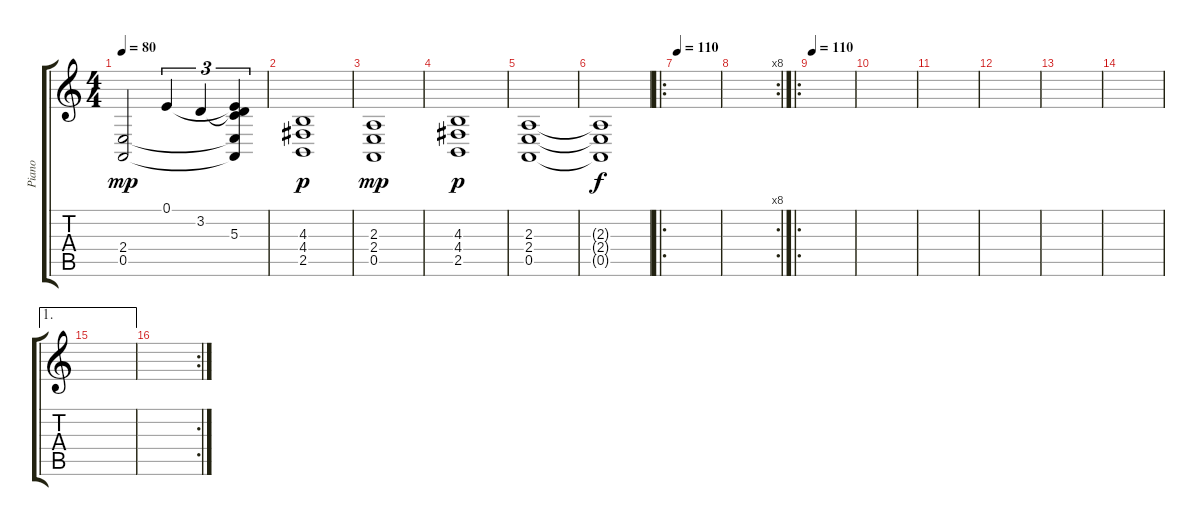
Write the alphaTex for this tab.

\track ("Piano" "Piano") {instrument acousticgrandpiano}
\staff {score tabs}
\tuning (E4 B3 G3 D3 A2 E2) {hide}
\ts (4 4)
\tempo 80
\clef g2
\ks c
(2.4 0.5).2{dy mp} 0.1.4{tu (3 2)} 3.2.4{tu (3 2)} (0.1{t} 3.2{t} 5.3 2.4{t} 0.5{t}).4{tu (3 2)} |
(4.3 4.4 2.5).1{dy p} |
(2.3 2.4 0.5).1{dy mp} |
(4.3 4.4 2.5).1{dy p} |
(2.3 2.4 0.5).1 |
(2.3{t} 2.4{t} 0.5{t}).1{dy f} |
\ro
\tempo 110
|
\rc 8
|
\ro
\tempo 110
|
|
|
|
|
|
\ae 1
|
\rc 2
